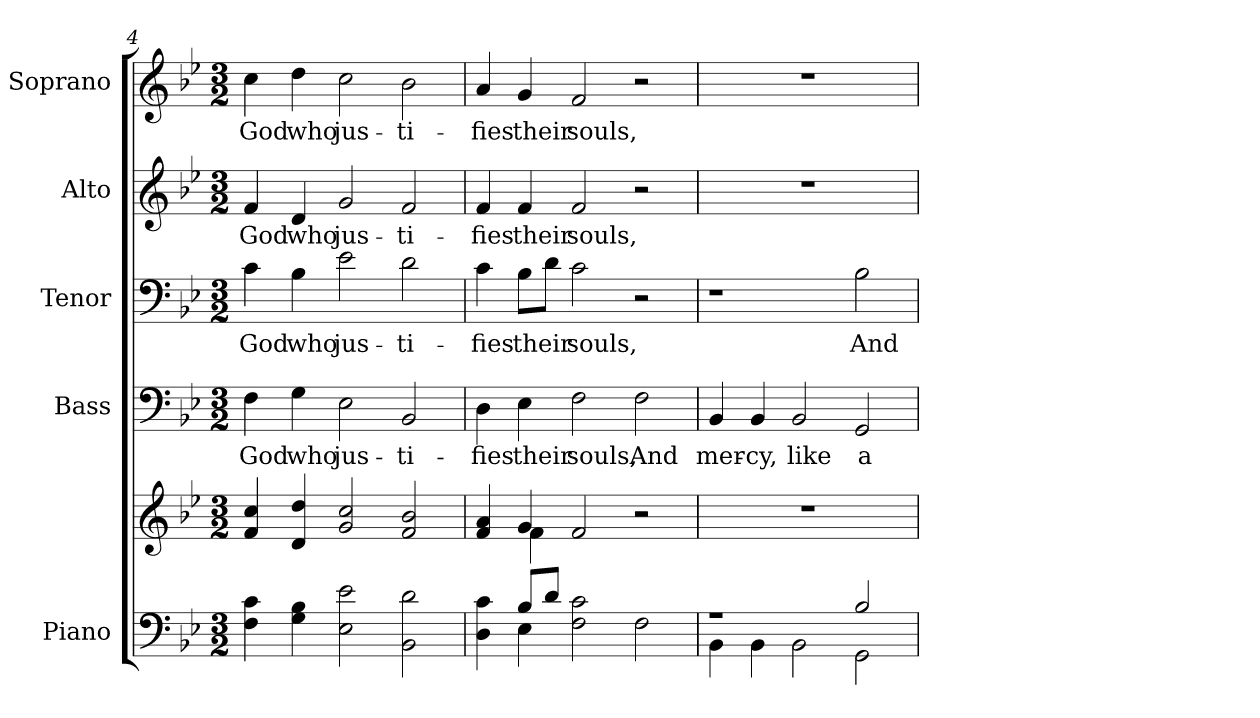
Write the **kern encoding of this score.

**kern	**kern	**kern	**text	**kern	**text	**kern	**text	**kern	**text
*part5	*part5	*part4	*part4	*part3	*part3	*part2	*part2	*part1	*part1
*staff6	*staff5	*staff4	*staff4	*staff3	*staff3	*staff2	*staff2	*staff1	*staff1
*I"Piano	*	*I"Bass	*	*I"Tenor	*	*I"Alto	*	*I"Soprano	*
*I'Pno.	*	*I'B.	*	*I'T.	*	*I'A.	*	*I'S.	*
*clefF4	*clefG2	*clefF4	*	*clefF4	*	*clefG2	*	*clefG2	*
*k[b-e-]	*k[b-e-]	*k[b-e-]	*	*k[b-e-]	*	*k[b-e-]	*	*k[b-e-]	*
*g:	*g:	*g:	*	*g:	*	*g:	*	*g:	*
*M3/2	*M3/2	*M3/2	*	*M3/2	*	*M3/2	*	*M3/2	*
=4	=4	=4	=4	=4	=4	=4	=4	=4	=4
!	!	!	!LO:LY:b:color=#000000	!	!	!	!	!	!
!	!	!	!	!	!LO:LY:b:color=#000000	!	!	!	!
!	!	!	!	!	!	!	!LO:LY:b:color=#000000	!	!
!	!	!	!	!	!	!	!	!	!LO:LY:b:color=#000000
4Fi\ 4ci	4fi/ 4cci	4Fi\	God	4ci\	God	4fi/	God	4cci\	God
!	!	!	!LO:LY:b:color=#000000	!	!	!	!	!	!
!	!	!	!	!	!LO:LY:b:color=#000000	!	!	!	!
!	!	!	!	!	!	!	!LO:LY:b:color=#000000	!	!
!	!	!	!	!	!	!	!	!	!LO:LY:b:color=#000000
4Gi\ 4B-i	4di/ 4ddi	4Gi\	who	4B-i\	who	4di/	who	4ddi\	who
!	!	!	!LO:LY:b:color=#000000	!	!	!	!	!	!
!	!	!	!	!	!LO:LY:b:color=#000000	!	!	!	!
!	!	!	!	!	!	!	!LO:LY:b:color=#000000	!	!
!	!	!	!	!	!	!	!	!	!LO:LY:b:color=#000000
2E-i\ 2e-i	2gi/ 2cci	2E-i\	jus-	2e-i\	jus-	2gi/	jus-	2cci\	jus-
!	!	!	!LO:LY:b:color=#000000	!	!	!	!	!	!
!	!	!	!	!	!LO:LY:b:color=#000000	!	!	!	!
!	!	!	!	!	!	!	!LO:LY:b:color=#000000	!	!
!	!	!	!	!	!	!	!	!	!LO:LY:b:color=#000000
2BB-i\ 2di	2fi/ 2b-i	2BB-i/	-ti-	2di\	-ti-	2fi/	-ti-	2b-i\	-ti-
=5	=5	=5	=5	=5	=5	=5	=5	=5	=5
*^	*^	*	*	*	*	*	*	*	*
*	*^	*	*	*	*	*	*	*	*	*	*
!	!	!	!	!	!	!LO:LY:b:color=#000000	!	!	!	!	!	!
!	!	!	!	!	!	!	!	!LO:LY:b:color=#000000	!	!	!	!
!	!	!	!	!	!	!	!	!	!	!LO:LY:b:color=#000000	!	!
!	!	!	!	!	!	!	!	!	!	!	!	!LO:LY:b:color=#000000
4Di\ 4ci	1ryy	4ryy	4fi/ 4ai	4ryy	4Di\	-fies	4ci\	-fies	4fi/	-fies	4ai/	-fies
!	!	!	!	!	!	!LO:LY:b:color=#000000	!	!	!	!	!	!
!	!	!	!	!	!	!	!	!LO:LY:b:color=#000000	!	!	!	!
!	!	!	!	!	!	!	!	!	!	!LO:LY:b:color=#000000	!	!
!	!	!	!	!	!	!	!	!	!	!	!	!LO:LY:b:color=#000000
8B-i/L	.	4E-i\	4gi/	4fi\	4E-i\	their	8B-i\L	their	4fi/	their	4gi/	their
8di/J	.	.	.	.	.	.	8di\J	.	.	.	.	.
!	!	!	!	!	!	!LO:LY:b:color=#000000	!	!	!	!	!	!
!	!	!	!	!	!	!	!	!LO:LY:b:color=#000000	!	!	!	!
!	!	!	!	!	!	!	!	!	!	!LO:LY:b:color=#000000	!	!
!	!	!	!	!	!	!	!	!	!	!	!	!LO:LY:b:color=#000000
2Fi\ 2ci	.	2ryy	2fi/	2ryy	2Fi\	souls,	2ci\	souls,	2fi/	souls,	2fi/	souls,
!	!	!	!	!	!	!LO:LY:b:color=#000000	!	!	!	!	!	!
2ryy	2Fi\	2ryy	2r	2ryy	2Fi\	And	2r	.	2r	.	2r	.
!!LO:PB:g=z
=6	=6	=6	=6	=6	=6	=6	=6	=6	=6	=6	=6	=6
!	!	!	!LO:N:vis=1	!	!	!	!	!	!	!	!	!
*	*v	*v	*	*	*	*	*	*	*	*	*	*
*	*	*v	*v	*	*	*	*	*	*	*	*
*	*^	*^	*	*	*	*	*	*	*	*
!	!	!	!	!	!	!LO:LY:b:color=#000000	!	!	!LO:N:vis=1	!	!LO:N:vis=1	!
*	*v	*v	*	*	*	*	*	*	*	*	*	*
*	*	*v	*v	*	*	*	*	*	*	*	*
1r	4BB-i\	1.r	4BB-i/	mer-	1r	.	1.r	.	1.r	.
!	!	!	!	!LO:LY:b:color=#000000	!	!	!	!	!	!
.	4BB-i\	.	4BB-i/	-cy,	.	.	.	.	.	.
!	!	!	!	!LO:LY:b:color=#000000	!	!	!	!	!	!
.	2BB-i\	.	2BB-i/	like	.	.	.	.	.	.
!	!	!	!	!LO:LY:b:color=#000000	!	!	!	!	!	!
!	!	!	!	!	!	!LO:LY:b:color=#000000	!	!	!	!
2B-i/	2GGi\	.	2GGi/	a	2B-i\	And	.	.	.	.
*v	*v	*	*	*	*	*	*	*	*	*
=	=	=	=	=	=	=	=	=	=
*-	*-	*-	*-	*-	*-	*-	*-	*-	*-
